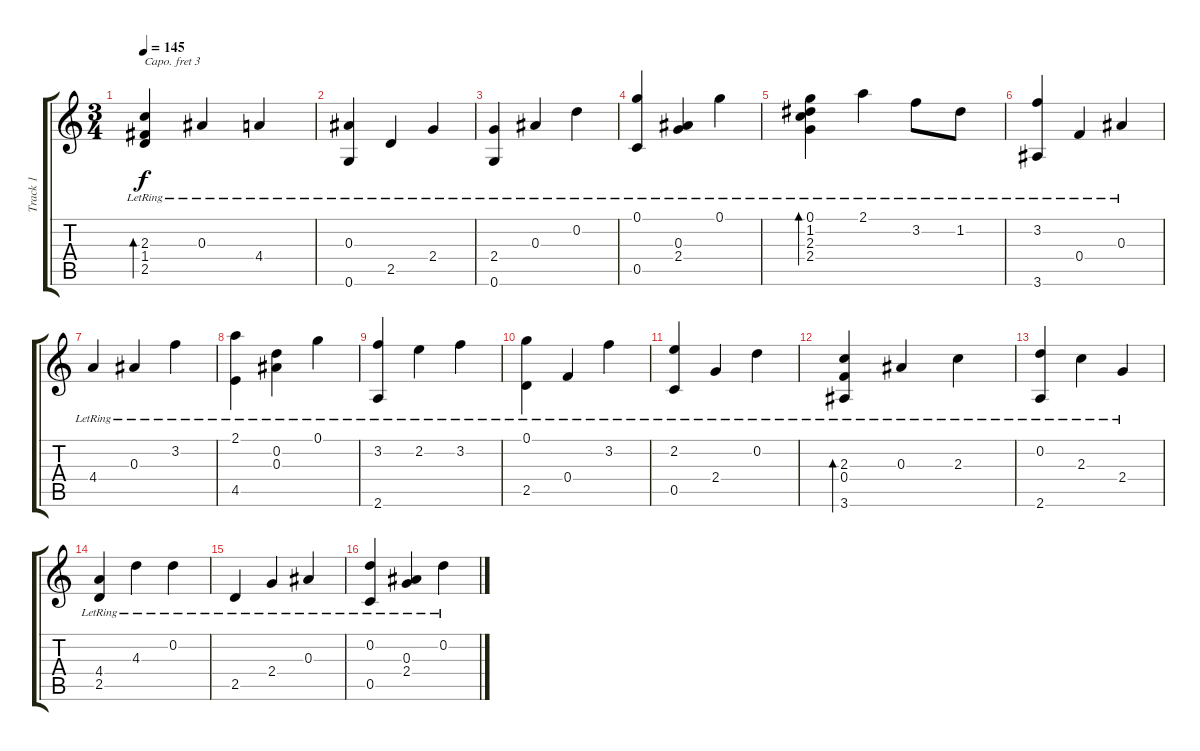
\track ("Track 1" "Track 1") {instrument acousticguitarsteel}
\staff {score tabs}
\capo 3
\tuning (E4 B3 G3 D3 A2 E2) {hide}
\ts (3 4)
\tempo 145
\clef g2
\ks c
(2.3{lr} 1.4{lr} 2.5{lr}).4{bd 480 dy f} 0.3{lr}.4 4.4{lr}.4 |
(0.3{lr} 0.6{lr}).4 2.5{lr}.4 2.4{lr}.4 |
(2.4{lr} 0.6{lr}).4 0.3{lr}.4 0.2{lr}.4 |
(0.1{lr} 0.5{lr}).4 (0.3{lr} 2.4{lr}).4 0.1{lr}.4 |
(0.1{lr} 1.2{lr} 2.3{lr} 2.4{lr}).4{bd 480} 2.1{lr}.4 3.2{lr}.8 1.2{lr}.8 |
(3.2{lr} 3.6{lr}).4 0.4{lr}.4 0.3{lr}.4 |
4.4{lr}.4 0.3{lr}.4 3.2{lr}.4 |
(2.1{lr} 4.5{lr}).4 (0.2{lr} 0.3{lr}).4 0.1{lr}.4 |
(3.2{lr} 2.6{lr}).4 2.2{lr}.4 3.2{lr}.4 |
(0.1{lr} 2.5{lr}).4 0.4{lr}.4 3.2{lr}.4 |
(2.2{lr} 0.5{lr}).4 2.4{lr}.4 0.2{lr}.4 |
(2.3{lr} 0.4{lr} 3.6{lr}).4{bd 480} 0.3{lr}.4 2.3{lr}.4 |
(0.2{lr} 2.6{lr}).4 2.3{lr}.4 2.4{lr}.4 |
(4.4{lr} 2.5{lr}).4 4.3{lr}.4 0.2{lr}.4 |
2.5{lr}.4 2.4{lr}.4 0.3{lr}.4 |
(0.2{lr} 0.5{lr}).4 (0.3{lr} 2.4{lr}).4 0.2{lr}.4
